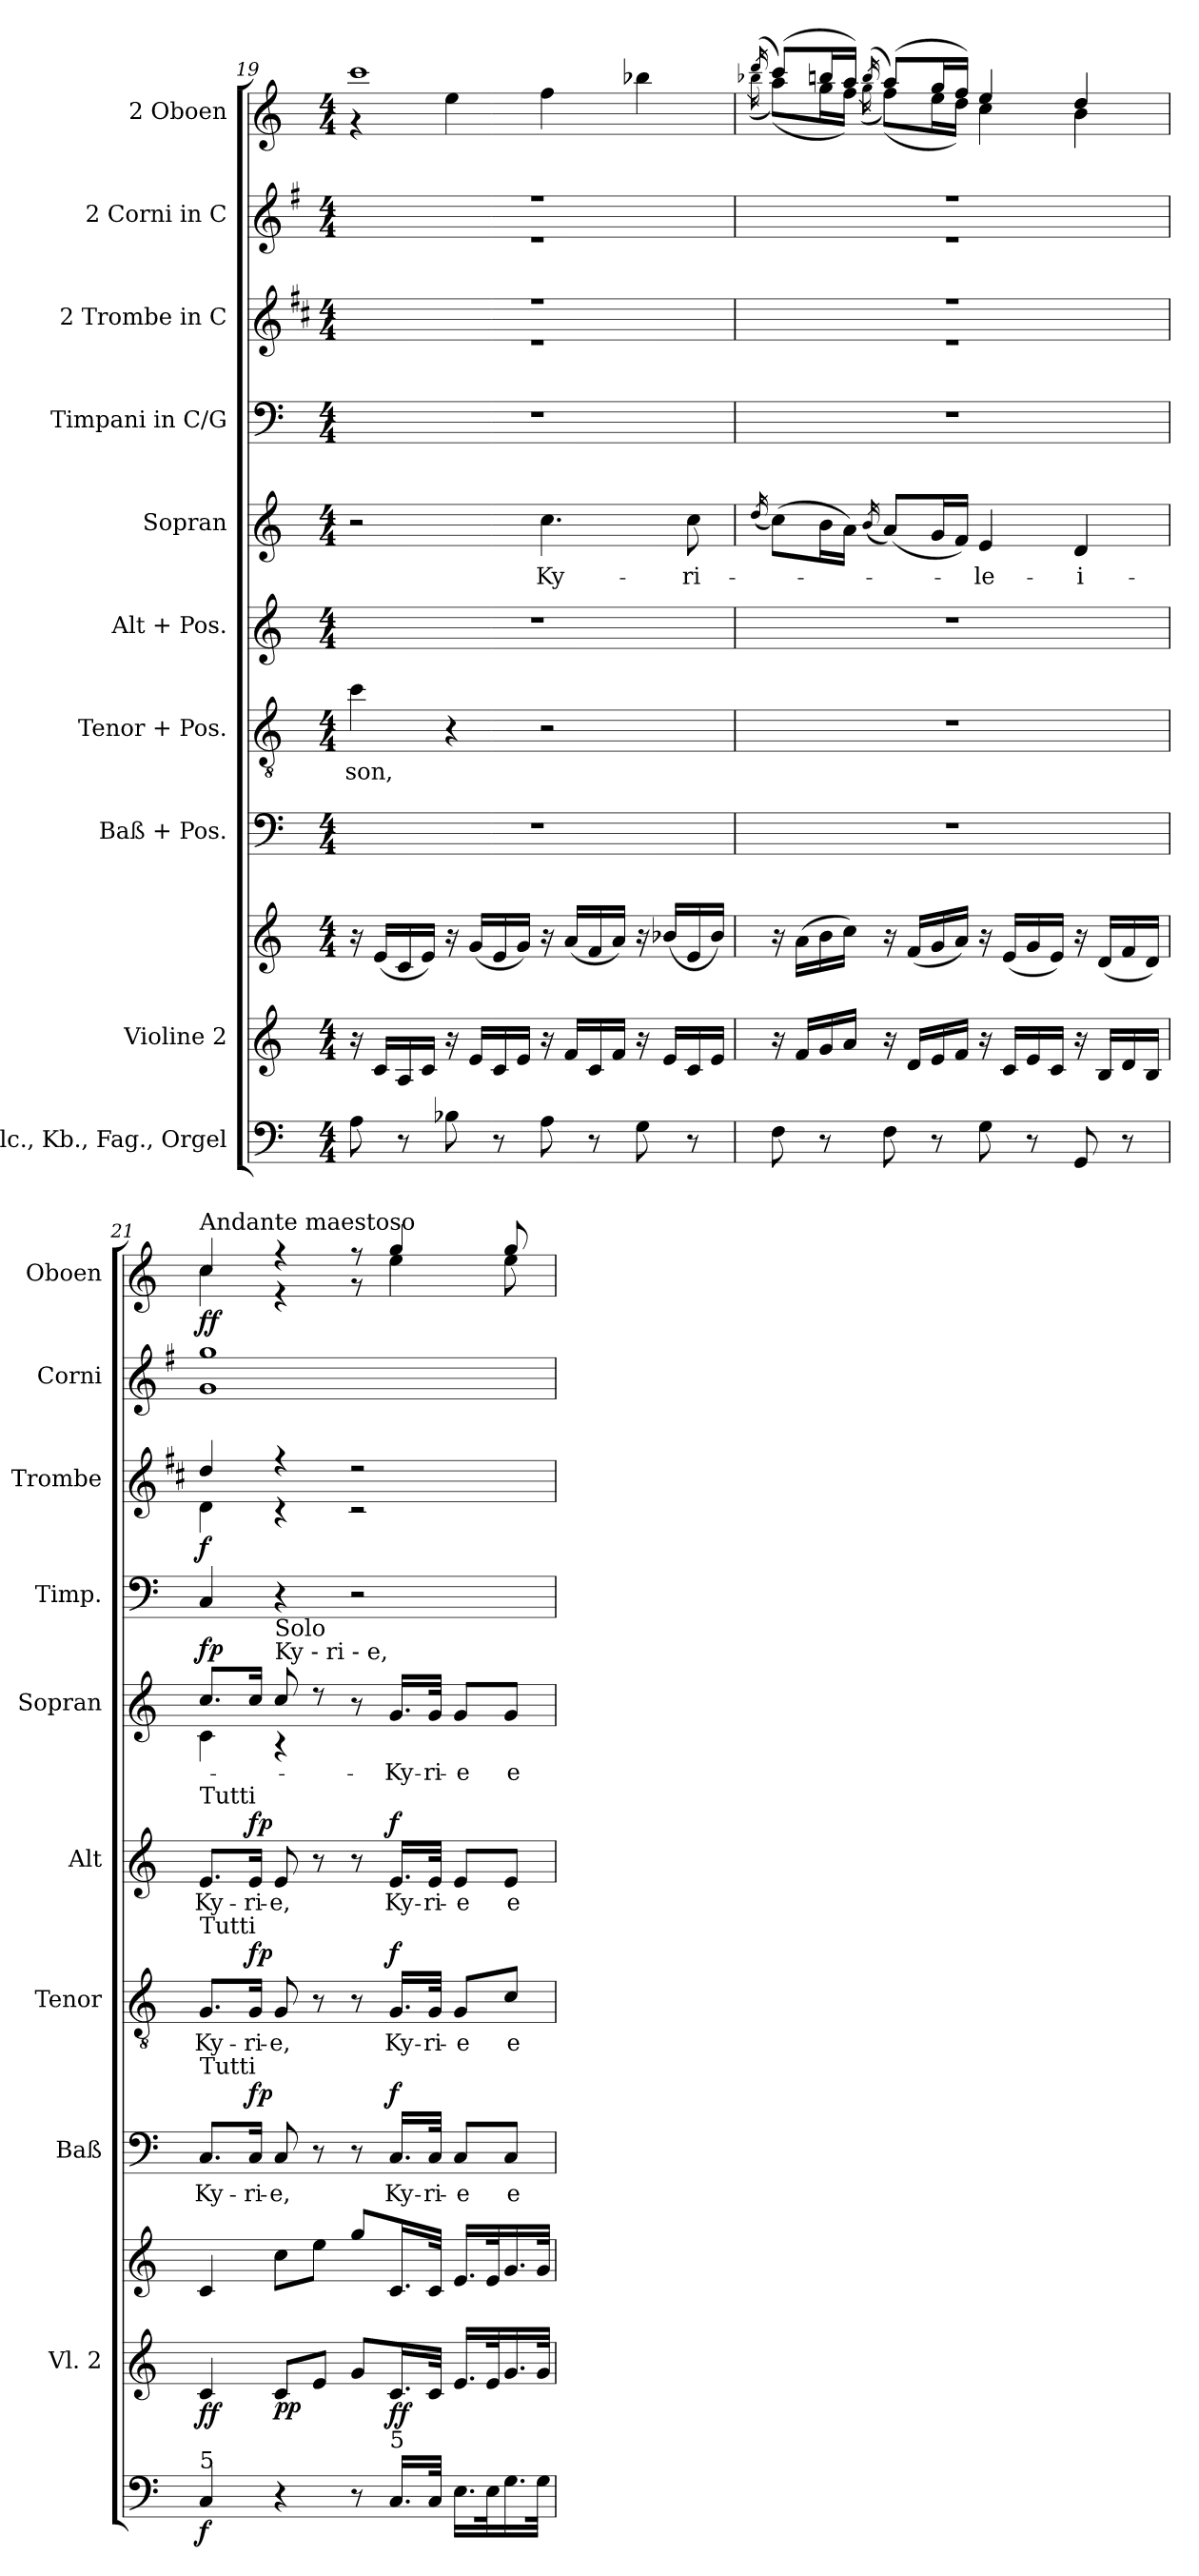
**kern	**dynam	**kern	**kern	**dynam	**kern	**text	**dynam	**kern	**text	**dynam	**kern	**text	**dynam	**kern	**text	**dynam	**kern	**kern	**dynam	**kern	**dynam	**kern	**dynam
*part10	*part10	*part9	*part9	*part9	*part8	*part8	*part8	*part7	*part7	*part7	*part6	*part6	*part6	*part5	*part5	*part5	*part4	*part3	*part3	*part2	*part2	*part1	*part1
*staff11	*staff11	*staff10	*staff9	*staff9/10	*staff8	*staff8	*staff8	*staff7	*staff7	*staff7	*staff6	*staff6	*staff6	*staff5	*staff5	*staff5	*staff4	*staff3	*staff3	*staff2	*staff2	*staff1	*staff1
*I"Vlc., Kb., Fag., Orgel	*	*I"Violine 2	*	*	*I"Baß + Pos.	*	*	*I"Tenor + Pos.	*	*	*I"Alt + Pos.	*	*	*I"Sopran	*	*	*I"Timpani in C/G	*I"2 Trombe in C	*	*I"2 Corni in C	*	*I"2 Oboen	*
*	*	*I'Vl. 2	*	*	*I'Baß	*	*	*I'Tenor	*	*	*I'Alt	*	*	*I'Sopran	*	*	*I'Timp.	*I'Trombe	*	*I'Corni	*	*I'Oboen	*
!!LO:PB:g=z
*clefF4	*	*clefG2	*clefG2	*	*clefF4	*	*	*clefGv2	*	*	*clefG2	*	*	*clefG2	*	*	*clefF4	*clefG2	*	*clefG2	*	*clefG2	*
*	*	*	*	*	*	*	*	*	*	*	*	*	*	*	*	*	*ITrd7c12	*ITrd1c2	*	*ITrd4c7	*	*	*
*k[]	*	*k[]	*k[]	*	*k[]	*	*	*k[]	*	*	*k[]	*	*	*k[]	*	*	*k[]	*k[]	*	*k[]	*	*k[]	*
*M4/4	*	*M4/4	*M4/4	*	*M4/4	*	*	*M4/4	*	*	*M4/4	*	*	*M4/4	*	*	*M4/4	*M4/4	*	*M4/4	*	*M4/4	*
=19	=19	=19	=19	=19	=19	=19	=19	=19	=19	=19	=19	=19	=19	=19	=19	=19	=19	=19	=19	=19	=19	=19	=19
!	!	!	!	!	!	!	!	!	!LO:LY:b	!	!	!	!	!	!	!	!	!	!	!	!	!	!
*	*	*	*	*	*	*	*	*	*	*	*	*	*	*	*	*	*	*^	*	*^	*	*^	*
8A\	.	16r	16r	.	1r	.	.	4cc\	-son,	.	1r	.	.	2r	.	.	1r	1r	1r	.	1r	1r	.	1ccc	4r	.
.	.	16c/LL	(<16e/LL	.	.	.	.	.	.	.	.	.	.	.	.	.	.	.	.	.	.	.	.	.	.	.
8r	.	16A/	16c/	.	.	.	.	.	.	.	.	.	.	.	.	.	.	.	.	.	.	.	.	.	.	.
.	.	16c/JJ	16e/JJ)	.	.	.	.	.	.	.	.	.	.	.	.	.	.	.	.	.	.	.	.	.	.	.
8B-X\	.	16r	16r	.	.	.	.	4r	.	.	.	.	.	.	.	.	.	.	.	.	.	.	.	.	4ee\	.
.	.	16e/LL	(<16g/LL	.	.	.	.	.	.	.	.	.	.	.	.	.	.	.	.	.	.	.	.	.	.	.
8r	.	16c/	16e/	.	.	.	.	.	.	.	.	.	.	.	.	.	.	.	.	.	.	.	.	.	.	.
.	.	16e/JJ	16g/JJ)	.	.	.	.	.	.	.	.	.	.	.	.	.	.	.	.	.	.	.	.	.	.	.
!	!	!	!	!	!	!	!	!	!	!	!	!	!	!	!LO:LY:b	!	!	!	!	!	!	!	!	!	!	!
8A\	.	16r	16r	.	.	.	.	2r	.	.	.	.	.	4.cc\	Ky-	.	.	.	.	.	.	.	.	.	4ff\	.
.	.	16f/LL	(<16a/LL	.	.	.	.	.	.	.	.	.	.	.	.	.	.	.	.	.	.	.	.	.	.	.
8r	.	16c/	16f/	.	.	.	.	.	.	.	.	.	.	.	.	.	.	.	.	.	.	.	.	.	.	.
.	.	16f/JJ	16a/JJ)	.	.	.	.	.	.	.	.	.	.	.	.	.	.	.	.	.	.	.	.	.	.	.
8G\	.	16r	16r	.	.	.	.	.	.	.	.	.	.	.	.	.	.	.	.	.	.	.	.	.	4bb-X\	.
.	.	16e/LL	(<16b-X/LL	.	.	.	.	.	.	.	.	.	.	.	.	.	.	.	.	.	.	.	.	.	.	.
!	!	!	!	!	!	!	!	!	!	!	!	!	!	!	!LO:LY:b	!	!	!	!	!	!	!	!	!	!	!
8r	.	16c/	16e/	.	.	.	.	.	.	.	.	.	.	8cc\	ri-	.	.	.	.	.	.	.	.	.	.	.
.	.	16e/JJ	16b-/JJ)	.	.	.	.	.	.	.	.	.	.	.	.	.	.	.	.	.	.	.	.	.	.	.
=20	=20	=20	=20	=20	=20	=20	=20	=20	=20	=20	=20	=20	=20	=20	=20	=20	=20	=20	=20	=20	=20	=20	=20	=20	=20	=20
.	.	.	.	.	.	.	.	.	.	.	.	.	.	(<16qdd/	.	.	.	.	.	.	.	.	.	(<16qddd/	(>16qbb-X\	.
8F\	.	16r	16r	.	1r	.	.	1r	.	.	1r	.	.	(>8cc\L)	.	.	1r	1r	1r	.	1r	1r	.	(>8ccc/L)	(<8aa\L)	.
.	.	16f/LL	(>16a\LL	.	.	.	.	.	.	.	.	.	.	.	.	.	.	.	.	.	.	.	.	.	.	.
8r	.	16g/	16b\	.	.	.	.	.	.	.	.	.	.	16b\L	.	.	.	.	.	.	.	.	.	16bbn/L	16gg\L	.
.	.	16a/JJ	16cc\JJ)	.	.	.	.	.	.	.	.	.	.	16a\JJ)	.	.	.	.	.	.	.	.	.	16aa/JJ)	16ff\JJ)	.
.	.	.	.	.	.	.	.	.	.	.	.	.	.	(<16qb/	.	.	.	.	.	.	.	.	.	(<16qbb/	(>16qgg\	.
8F\	.	16r	16r	.	.	.	.	.	.	.	.	.	.	(<8a/L)	.	.	.	.	.	.	.	.	.	(>8aa/L)	(<8ff\L)	.
.	.	16d/LL	(<16f/LL	.	.	.	.	.	.	.	.	.	.	.	.	.	.	.	.	.	.	.	.	.	.	.
8r	.	16e/	16g/	.	.	.	.	.	.	.	.	.	.	16g/L	.	.	.	.	.	.	.	.	.	16gg/L	16ee\L	.
.	.	16f/JJ	16a/JJ)	.	.	.	.	.	.	.	.	.	.	16f/JJ)	.	.	.	.	.	.	.	.	.	16ff/JJ)	16dd\JJ)	.
!	!	!	!	!	!	!	!	!	!	!	!	!	!	!	!LO:LY:b	!	!	!	!	!	!	!	!	!	!	!
8G\	.	16r	16r	.	.	.	.	.	.	.	.	.	.	4e/	le-	.	.	.	.	.	.	.	.	4ee/	4cc\	.
.	.	16c/LL	(<16e/LL	.	.	.	.	.	.	.	.	.	.	.	.	.	.	.	.	.	.	.	.	.	.	.
8r	.	16e/	16g/	.	.	.	.	.	.	.	.	.	.	.	.	.	.	.	.	.	.	.	.	.	.	.
.	.	16c/JJ	16e/JJ)	.	.	.	.	.	.	.	.	.	.	.	.	.	.	.	.	.	.	.	.	.	.	.
!	!	!	!	!	!	!	!	!	!	!	!	!	!	!	!LO:LY:b	!	!	!	!	!	!	!	!	!	!	!
8GG/	.	16r	16r	.	.	.	.	.	.	.	.	.	.	4d/	i-	.	.	.	.	.	.	.	.	4dd/	4b\	.
.	.	16B/LL	(<16d/LL	.	.	.	.	.	.	.	.	.	.	.	.	.	.	.	.	.	.	.	.	.	.	.
8r	.	16d/	16f/	.	.	.	.	.	.	.	.	.	.	.	.	.	.	.	.	.	.	.	.	.	.	.
.	.	16B/JJ	16d/JJ)	.	.	.	.	.	.	.	.	.	.	.	.	.	.	.	.	.	.	.	.	.	.	.
!!LO:PB:g=z	!!
=21	=21	=21	=21	=21	=21	=21	=21	=21	=21	=21	=21	=21	=21	=21	=21	=21	=21	=21	=21	=21	=21	=21	=21	=21	=21	=21
!	!	!	!	!	!	!	!	!	!	!	!	!	!	!	!	!	!	!	!	!	!	!	!	!LO:TX:a:t=Andante maestoso	!	!
!	!	!	!	!	!	!	!	!	!	!	!	!	!	!LO:TX:a:t=Tutti	!	!	!	!	!	!	!	!	!	!	!	!
!	!	!	!	!	!	!	!	!	!	!	!	!	!	!LO:TX:a:t=-son.	!	!	!	!	!	!	!	!	!	!	!	!
!	!	!	!	!	!	!	!	!	!	!	!LO:TX:a:t=Tutti	!	!	!	!	!	!	!	!	!	!	!	!	!	!	!
!	!	!	!	!	!	!	!	!LO:TX:a:t=Tutti	!	!	!	!	!	!	!	!	!	!	!	!	!	!	!	!	!	!
!	!	!	!	!	!LO:TX:a:t=Tutti	!	!	!	!	!	!	!	!	!	!	!	!	!	!	!	!	!	!	!	!	!
!LO:TX:a:t=5	!	!	!	!	!	!	!	!	!	!	!	!	!	!	!	!	!	!	!	!	!	!	!	!	!	!
!	!LO:DY:b	!	!	!LO:DY:b=2	!	!LO:LY:b	!	!	!LO:LY:b	!	!	!LO:LY:b	!	!	!LO:LY:b	!	!	!	!	!	!	!	!	!	!	!
*	*	*	*	*	*	*	*	*	*	*	*	*	*	*^	*	*	*	*	*	*	*	*	*	*	*	*
!	!	!	!	!LO:DY:n=1:b	!	!	!	!	!	!	!	!	!	!	!	!	!LO:DY:b	!	!	!	!LO:DY:b	!	!	!LO:DY:b	!	!	!
!	!	!	!	!	!	!	!	!	!	!	!	!	!	!	!	!	!	!	!	!	!	!	!	!LO:DY:n=1:b	!	!	!LO:DY:b
!	!	!	!	!	!	!	!	!	!	!	!	!	!	!	!	!	!	!	!	!	!	!	!	!	!	!	!LO:DY:n=1:b
4C/	f	4c/	4c/	f f	8.C/L	Ky-	.	8.G/L	Ky-	.	8.e/L	Ky-	.	8.cc/L	4c\	.	fp	4CC/	4cc/	4c\	f	1cc	1c	fp fp	4cc/	4cc\	f f
!	!	!	!	!	!	!LO:LY:b	!LO:DY:b	!	!LO:LY:b	!LO:DY:b	!	!LO:LY:b	!LO:DY:b	!	!	!LO:LY:b	!	!	!	!	!	!	!	!	!	!	!
.	.	.	.	.	16C/Jk	ri-	fp	16G/Jk	ri-	fp	16e/Jk	ri-	fp	16cc/Jk	.	.	.	.	.	.	.	.	.	.	.	.	.
!	!	!	!	!	!	!	!	!	!	!	!	!	!	!LO:TX:a:t=Ky  -  ri  -  e,	!	!	!	!	!	!	!	!	!	!	!	!	!
!	!	!	!	!	!	!	!	!	!	!	!	!	!	!LO:TX:a:t=Solo	!	!	!	!	!	!	!	!	!	!	!	!	!
!	!	!	!	!LO:DY:n=2:b=2	!	!LO:LY:b	!	!	!LO:LY:b	!	!	!LO:LY:b	!	!	!	!LO:LY:b	!	!	!	!	!	!	!	!	!	!	!
!	!	!	!	!LO:DY:n=3:b	!	!	!	!	!	!	!	!	!	!	!	!	!	!	!	!	!	!	!	!	!	!	!
4r	.	8c/L	8cc\L	p p	8C/	e,	.	8G/	e,	.	8e/	e,	.	8cc/	4r	.	.	4r	4r	4r	.	.	.	.	4r	4r	.
.	.	8e/J	8ee\J	.	8r	.	.	8r	.	.	8r	.	.	8r	.	.	.	.	.	.	.	.	.	.	.	.	.
8r	.	8g/L	8gg/L	.	8r	.	.	8r	.	.	8r	.	.	8r	2ryy	.	.	2r	2r	2r	.	.	.	.	8r	8r	.
!LO:TX:a:t=5	!	!	!	!	!	!	!	!	!	!	!	!	!	!	!	!	!	!	!	!	!	!	!	!	!	!	!
!	!	!	!	!LO:DY:n=4:b=2	!	!LO:LY:b	!	!	!LO:LY:b	!	!	!LO:LY:b	!	!	!	!LO:LY:b	!	!	!	!	!	!	!	!	!	!	!
!	!	!	!	!LO:DY:n=5:b	!	!	!LO:DY:b	!	!	!LO:DY:b	!	!	!LO:DY:b	!	!	!	!	!	!	!	!	!	!	!	!	!	!
16.C/LL	.	16.c/L	16.c/L	f f	16.C/LL	Ky-	f	16.G/LL	Ky-	f	16.e/LL	Ky-	f	16.g/LL	.	Ky-	.	.	.	.	.	.	.	.	4gg/	4ee\	.
!	!	!	!	!	!	!LO:LY:b	!	!	!LO:LY:b	!	!	!LO:LY:b	!	!	!	!LO:LY:b	!	!	!	!	!	!	!	!	!	!	!
32C/JJk	.	32c/JJk	32c/JJk	.	32C/JJk	ri-	.	32G/JJk	ri-	.	32e/JJk	ri-	.	32g/JJk	.	ri-	.	.	.	.	.	.	.	.	.	.	.
!	!	!	!	!	!	!LO:LY:b	!	!	!LO:LY:b	!	!	!LO:LY:b	!	!	!	!LO:LY:b	!	!	!	!	!	!	!	!	!	!	!
16.E\LL	.	16.e/LL	16.e/LL	.	8C/L	e	.	8G/L	e	.	8e/L	e	.	8g/L	.	e	.	.	.	.	.	.	.	.	.	.	.
32E\K	.	32e/K	32e/K	.	.	.	.	.	.	.	.	.	.	.	.	.	.	.	.	.	.	.	.	.	.	.	.
!	!	!	!	!	!	!LO:LY:b	!	!	!LO:LY:b	!	!	!LO:LY:b	!	!	!	!LO:LY:b	!	!	!	!	!	!	!	!	!	!	!
16.G\	.	16.g/	16.g/	.	8C/J	e-	.	8c/J	e-	.	8e/J	e-	.	8g/J	.	e-	.	.	.	.	.	.	.	.	8gg/	8ee\	.
32G\JJk	.	32g/JJk	32g/JJk	.	.	.	.	.	.	.	.	.	.	.	.	.	.	.	.	.	.	.	.	.	.	.	.
*	*	*	*	*	*	*	*	*	*	*	*	*	*	*	*	*	*	*	*v	*v	*	*	*	*	*v	*v	*
*	*	*	*	*	*	*	*	*	*	*	*	*	*	*v	*v	*	*	*	*	*	*v	*v	*	*	*
=	=	=	=	=	=	=	=	=	=	=	=	=	=	=	=	=	=	=	=	=	=	=	=
*-	*-	*-	*-	*-	*-	*-	*-	*-	*-	*-	*-	*-	*-	*-	*-	*-	*-	*-	*-	*-	*-	*-	*-
